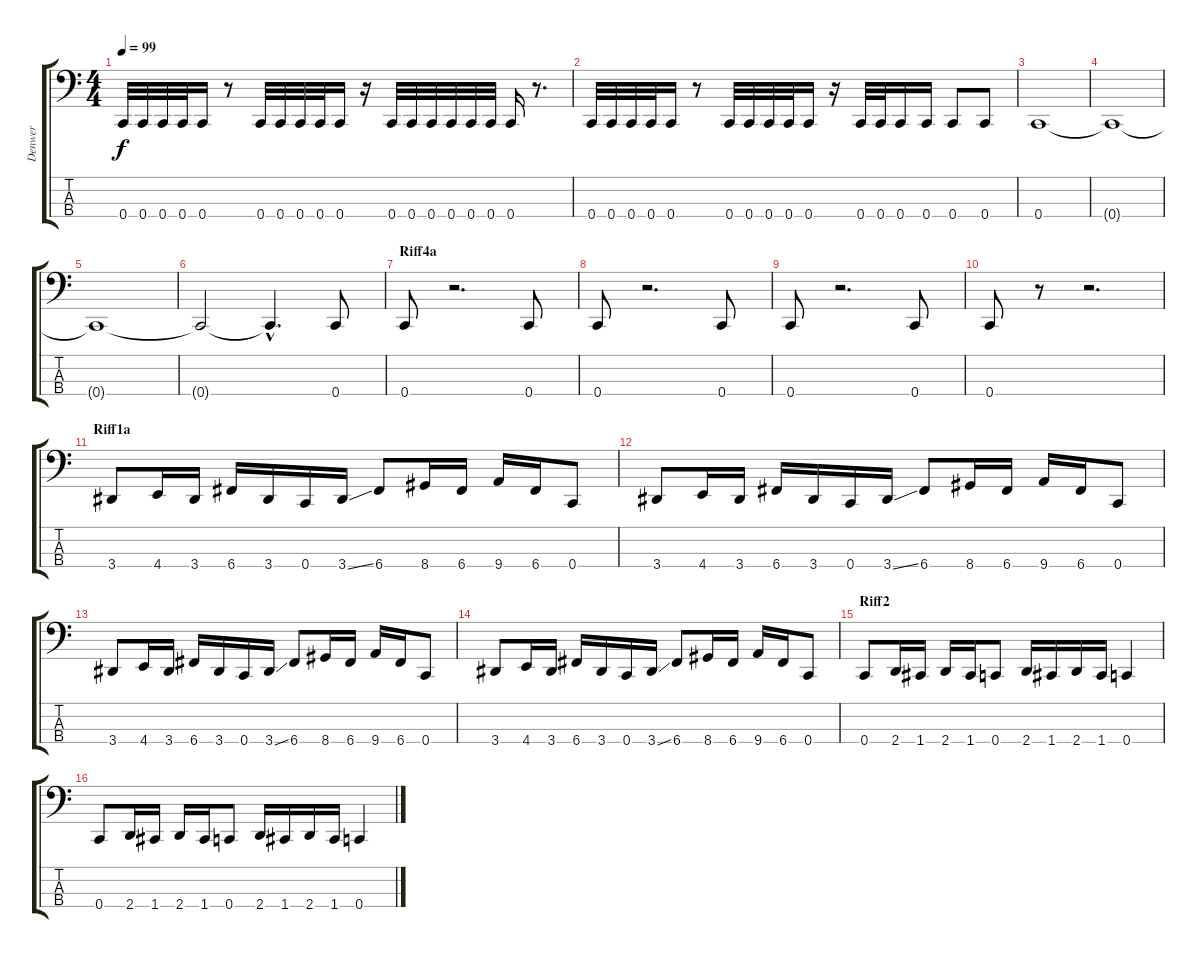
\track ("Denwer" "Denwer") {instrument electricbassfinger}
\staff {score tabs}
\tuning (F2 C2 G1 C1) {hide}
\ts (4 4)
\tempo 99
\clef f4
\ks c
0.4.32{dy f} 0.4.32 0.4.32 0.4.32 0.4.16 r.8 0.4.32 0.4.32 0.4.32 0.4.32 0.4.16 r.16 0.4.32 0.4.32 0.4.32 0.4.32 0.4.32 0.4.32 0.4.16 r.8{d} |
0.4.32 0.4.32 0.4.32 0.4.32 0.4.16 r.8 0.4.32 0.4.32 0.4.32 0.4.32 0.4.16 r.16 0.4.32 0.4.32 0.4.16 0.4.16 0.4.8 0.4.8 |
0.4.1 |
0.4{t}.1 |
0.4{t}.1 |
0.4{t}.2 0.4{hac t}.4{d} 0.4.8 |
\section ("" "Riff4a")
0.4.8 r.2{d} 0.4.8 |
0.4.8 r.2{d} 0.4.8 |
0.4.8 r.2{d} 0.4.8 |
0.4.8 r.8 r.2{d} |
\section ("" "Riff1a")
3.4.8 4.4.16 3.4.16 6.4.16 3.4.16 0.4.16 3.4{ss}.16 6.4.8 8.4.16 6.4.16 9.4.16 6.4.16 0.4.8 |
3.4.8 4.4.16 3.4.16 6.4.16 3.4.16 0.4.16 3.4{ss}.16 6.4.8 8.4.16 6.4.16 9.4.16 6.4.16 0.4.8 |
3.4.8 4.4.16 3.4.16 6.4.16 3.4.16 0.4.16 3.4{ss}.16 6.4.8 8.4.16 6.4.16 9.4.16 6.4.16 0.4.8 |
3.4.8 4.4.16 3.4.16 6.4.16 3.4.16 0.4.16 3.4{ss}.16 6.4.8 8.4.16 6.4.16 9.4.16 6.4.16 0.4.8 |
\section ("" "Riff2")
0.4.8 2.4.16 1.4.16 2.4.16 1.4.16 0.4.8 2.4.16 1.4.16 2.4.16 1.4.16 0.4.4 |
0.4.8 2.4.16 1.4.16 2.4.16 1.4.16 0.4.8 2.4.16 1.4.16 2.4.16 1.4.16 0.4.4
